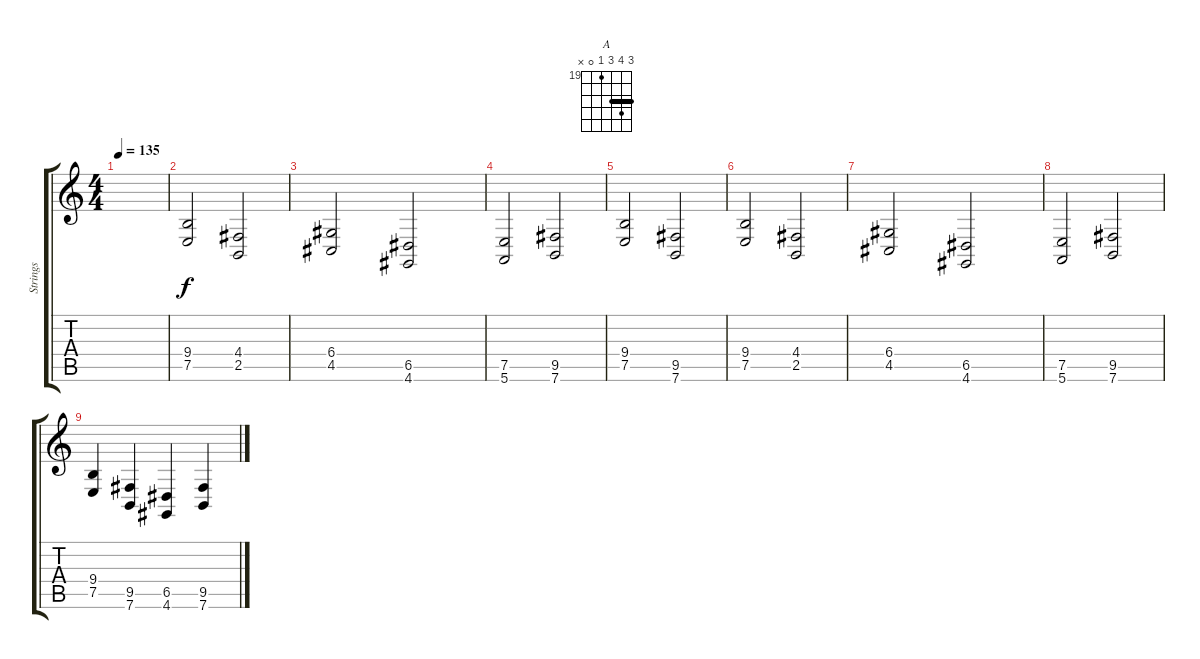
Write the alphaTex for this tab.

\track ("Strings" "Strings") {instrument stringensemble1}
\staff {score tabs}
\tuning (E4 B3 G3 D3 A2 E2) {hide}
\chord ("A" 21 22 21 19 0 x) {firstfret 19 barre 21}
\ts (4 4)
\tempo 135
\clef g2
\ks c
|
(9.4 7.5).2 (4.4 2.5).2 |
(6.4 4.5).2 (6.5 4.6).2 |
(7.5 5.6).2 (9.5 7.6).2 |
(9.4 7.5).2 (9.5 7.6).2 |
(9.4 7.5).2 (4.4 2.5).2 |
(6.4 4.5).2 (6.5 4.6).2 |
(7.5 5.6).2 (9.5 7.6).2 |
(9.4 7.5).4 (9.5 7.6).4 (6.5 4.6).4 (9.5 7.6).4
